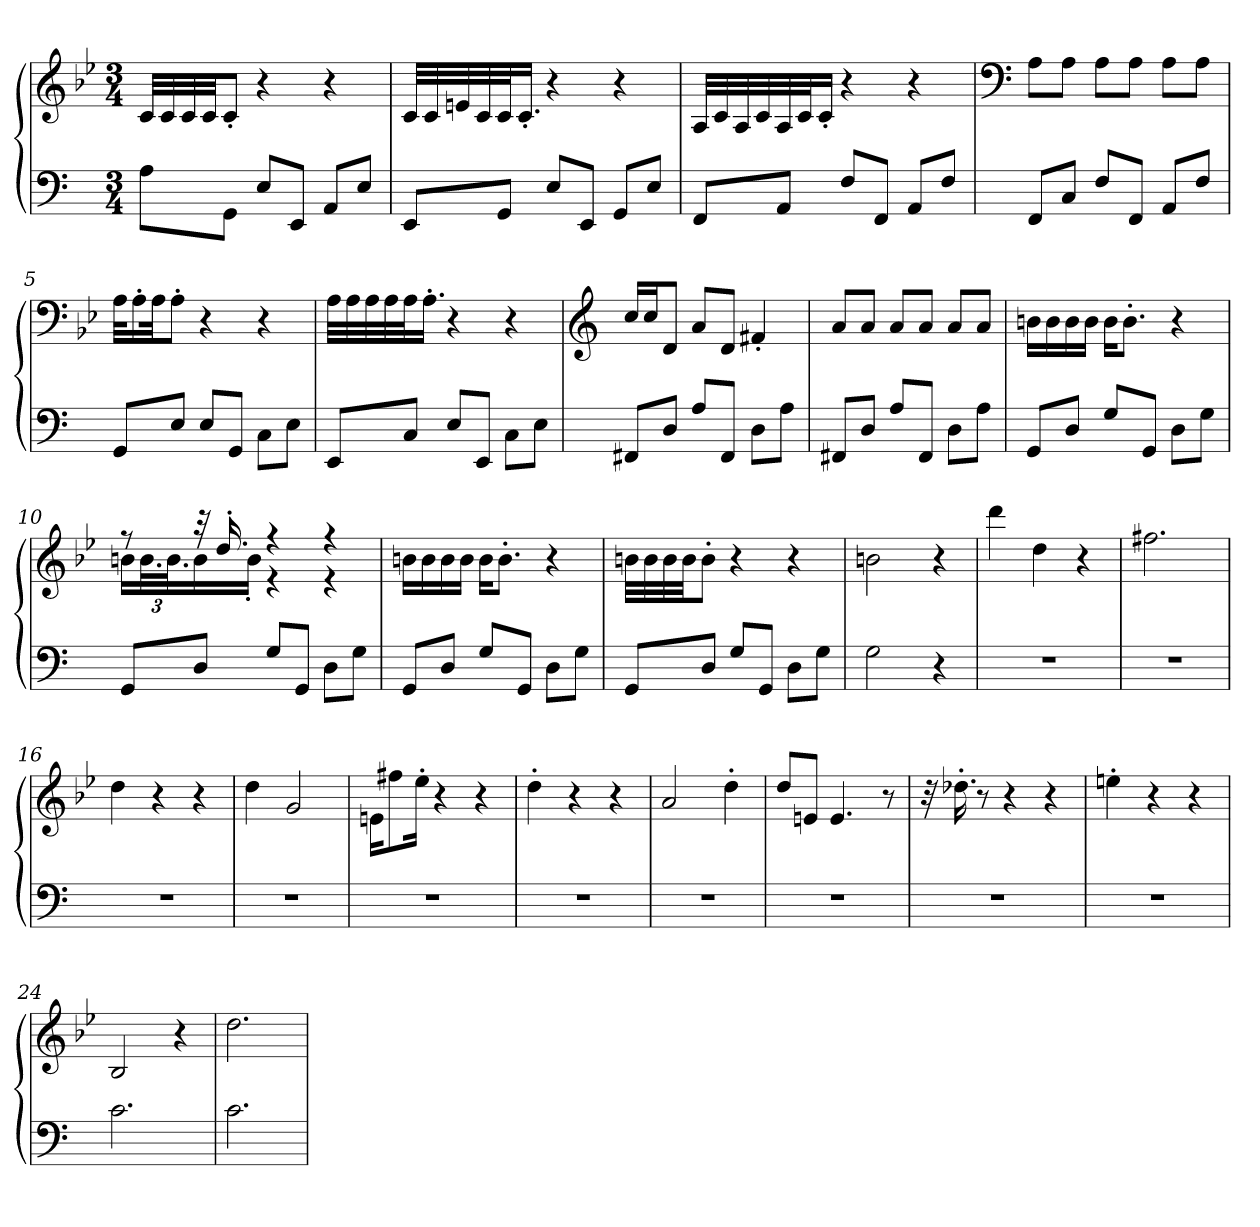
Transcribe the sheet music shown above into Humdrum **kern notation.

**kern	**kern
*part1	*part1
*staff2	*staff1
*clefF4	*clefG2
*	*k[b-e-]
*M3/4	*M3/4
=1	=1
8AL	32cLLL
.	32c
.	32c
.	32cJJ
8GGJ	8c'J
8EL	4r
8EEJ	.
8AAL	4r
8EJ	.
=2	=2
8EEL	32cLLL
.	32c
.	32en
.	32c
8GGJ	32cJ
.	16.c'JJ
8EL	4r
8EEJ	.
8GGL	4r
8EJ	.
=3	=3
8FFL	32ALLL
.	32c
.	32A
.	32c
8AAJ	32A
.	32cJ
.	16c'JJ
8FL	4r
8FFJ	.
8AAL	4r
8FJ	.
=4	=4
*	*clefF4
8FFL	8AL
8CJ	8AJ
8FL	8AL
8FFJ	8AJ
8AAL	8AL
8FJ	8AJ
=5	=5
8GGL	32AKLL
.	16A'
.	32AJk
8EJ	8A'J
8EL	4r
8GGJ	.
8CL	4r
8EJ	.
=6	=6
8EEL	32ALLL
.	32A
.	32A
.	32A
8CJ	32AJ
.	16.A'JJ
8EL	4r
8EEJ	.
8CL	4r
8EJ	.
=7	=7
*	*clefG2
8FF#XL	16ccLL
.	16ccJ
8DJ	8dJ
8AL	8aL
8FF#J	8dJ
8DL	4f#X'
8AJ	.
=8	=8
8FF#XL	8aL
8DJ	8aJ
8AL	8aL
8FF#J	8aJ
8DL	8aL
8AJ	8aJ
=9	=9
8GGL	16bnLL
.	16b
8DJ	16b
.	16bJJ
8GL	16bKL
.	8.b'J
8GGJ	.
8DL	4r
8GJ	.
=10	=10
*	*^
8GGL	8r	16bnLL
.	.	48.bL
.	.	48.bJ
8DJ	32r	16b
.	16.dd'	.
.	.	16b'JJ
8GL	4r	4r
8GGJ	.	.
8DL	4r	4r
8GJ	.	.
*	*v	*v
=11	=11
8GGL	16bnLL
.	16b
8DJ	16b
.	16bJJ
8GL	16bKL
.	8.b'J
8GGJ	.
8DL	4r
8GJ	.
=12	=12
8GGL	32bnLLL
.	32b
.	32b
.	32bJJ
8DJ	8b'J
8GL	4r
8GGJ	.
8DL	4r
8GJ	.
=13	=13
2G	2bn
4r	4r
=14	=14
2.r	4ddd
.	4dd
.	4r
=15	=15
2.r	2.ff#X
=16	=16
2.r	4dd
.	4r
.	4r
=17	=17
2.r	4dd
.	2g
=18	=18
2.r	16enKL
.	8ff#X
.	16ee-'Jk
.	4r
.	4r
=19	=19
2.r	4dd'
.	4r
.	4r
=20	=20
2.r	2a
.	4dd'
=21	=21
2.r	8ddL
.	8enJ
.	4.e
.	8r
=22	=22
2.r	32r
.	16.dd-X'
.	8r
.	4r
.	4r
=23	=23
2.r	4een'
.	4r
.	4r
=24	=24
2.c	2B-
.	4r
=25	=25
2.c	2.dd
=	=
*-	*-
